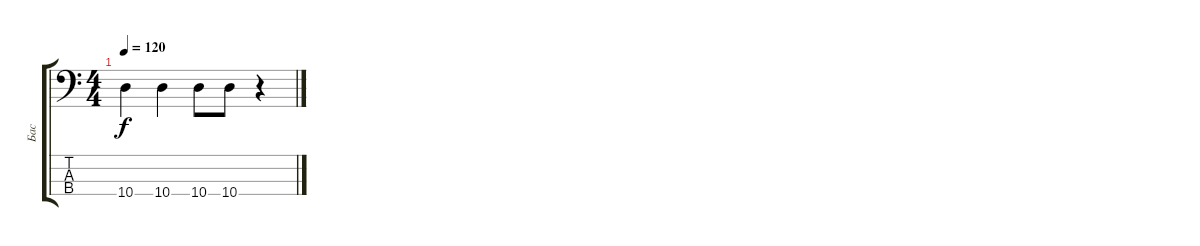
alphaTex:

\track ("Бас" "Бас") {instrument electricbassfinger}
\staff {score tabs}
\tuning (G2 D2 A1 E1) {hide}
\ts (4 4)
\tempo 120
\clef f4
\ks c
10.4.4{dy f} 10.4.4 10.4.8 10.4.8 r.4
